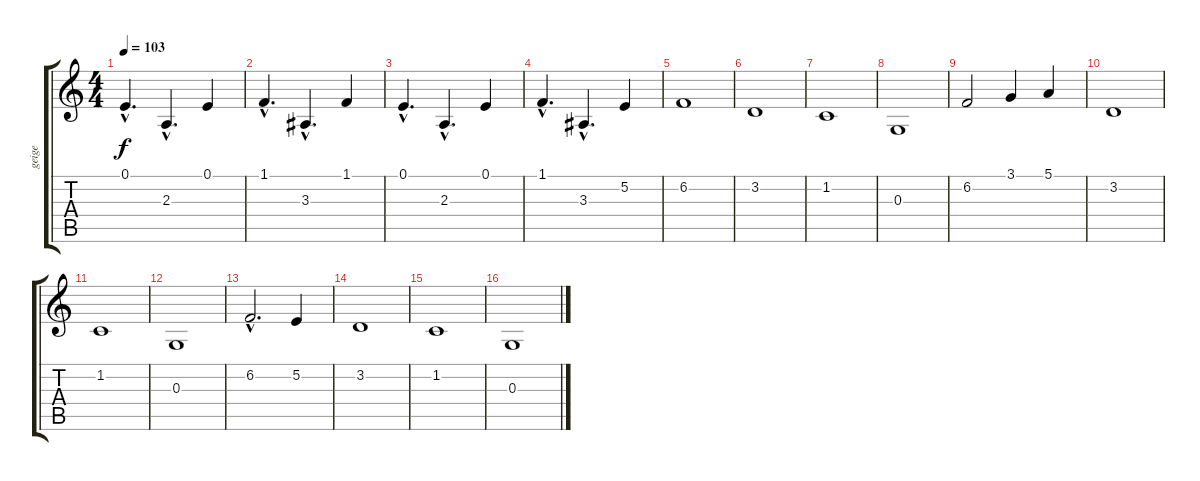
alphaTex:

\track ("geige" "geige") {instrument violin}
\staff {score tabs}
\tuning (E4 B3 G3 D3 A2 E2) {hide}
\ts (4 4)
\tempo 103
\clef g2
\ks c
0.1{hac}.4{d dy f} 2.3{hac}.4{d} 0.1.4 |
1.1{hac}.4{d} 3.3{hac}.4{d} 1.1.4 |
0.1{hac}.4{d} 2.3{hac}.4{d} 0.1.4 |
1.1{hac}.4{d} 3.3{hac}.4{d} 5.2.4 |
6.2.1 |
3.2.1 |
1.2.1 |
0.3.1 |
6.2.2 3.1.4 5.1.4 |
3.2.1 |
1.2.1 |
0.3.1 |
6.2{hac}.2{d} 5.2.4 |
3.2.1 |
1.2.1 |
0.3.1
